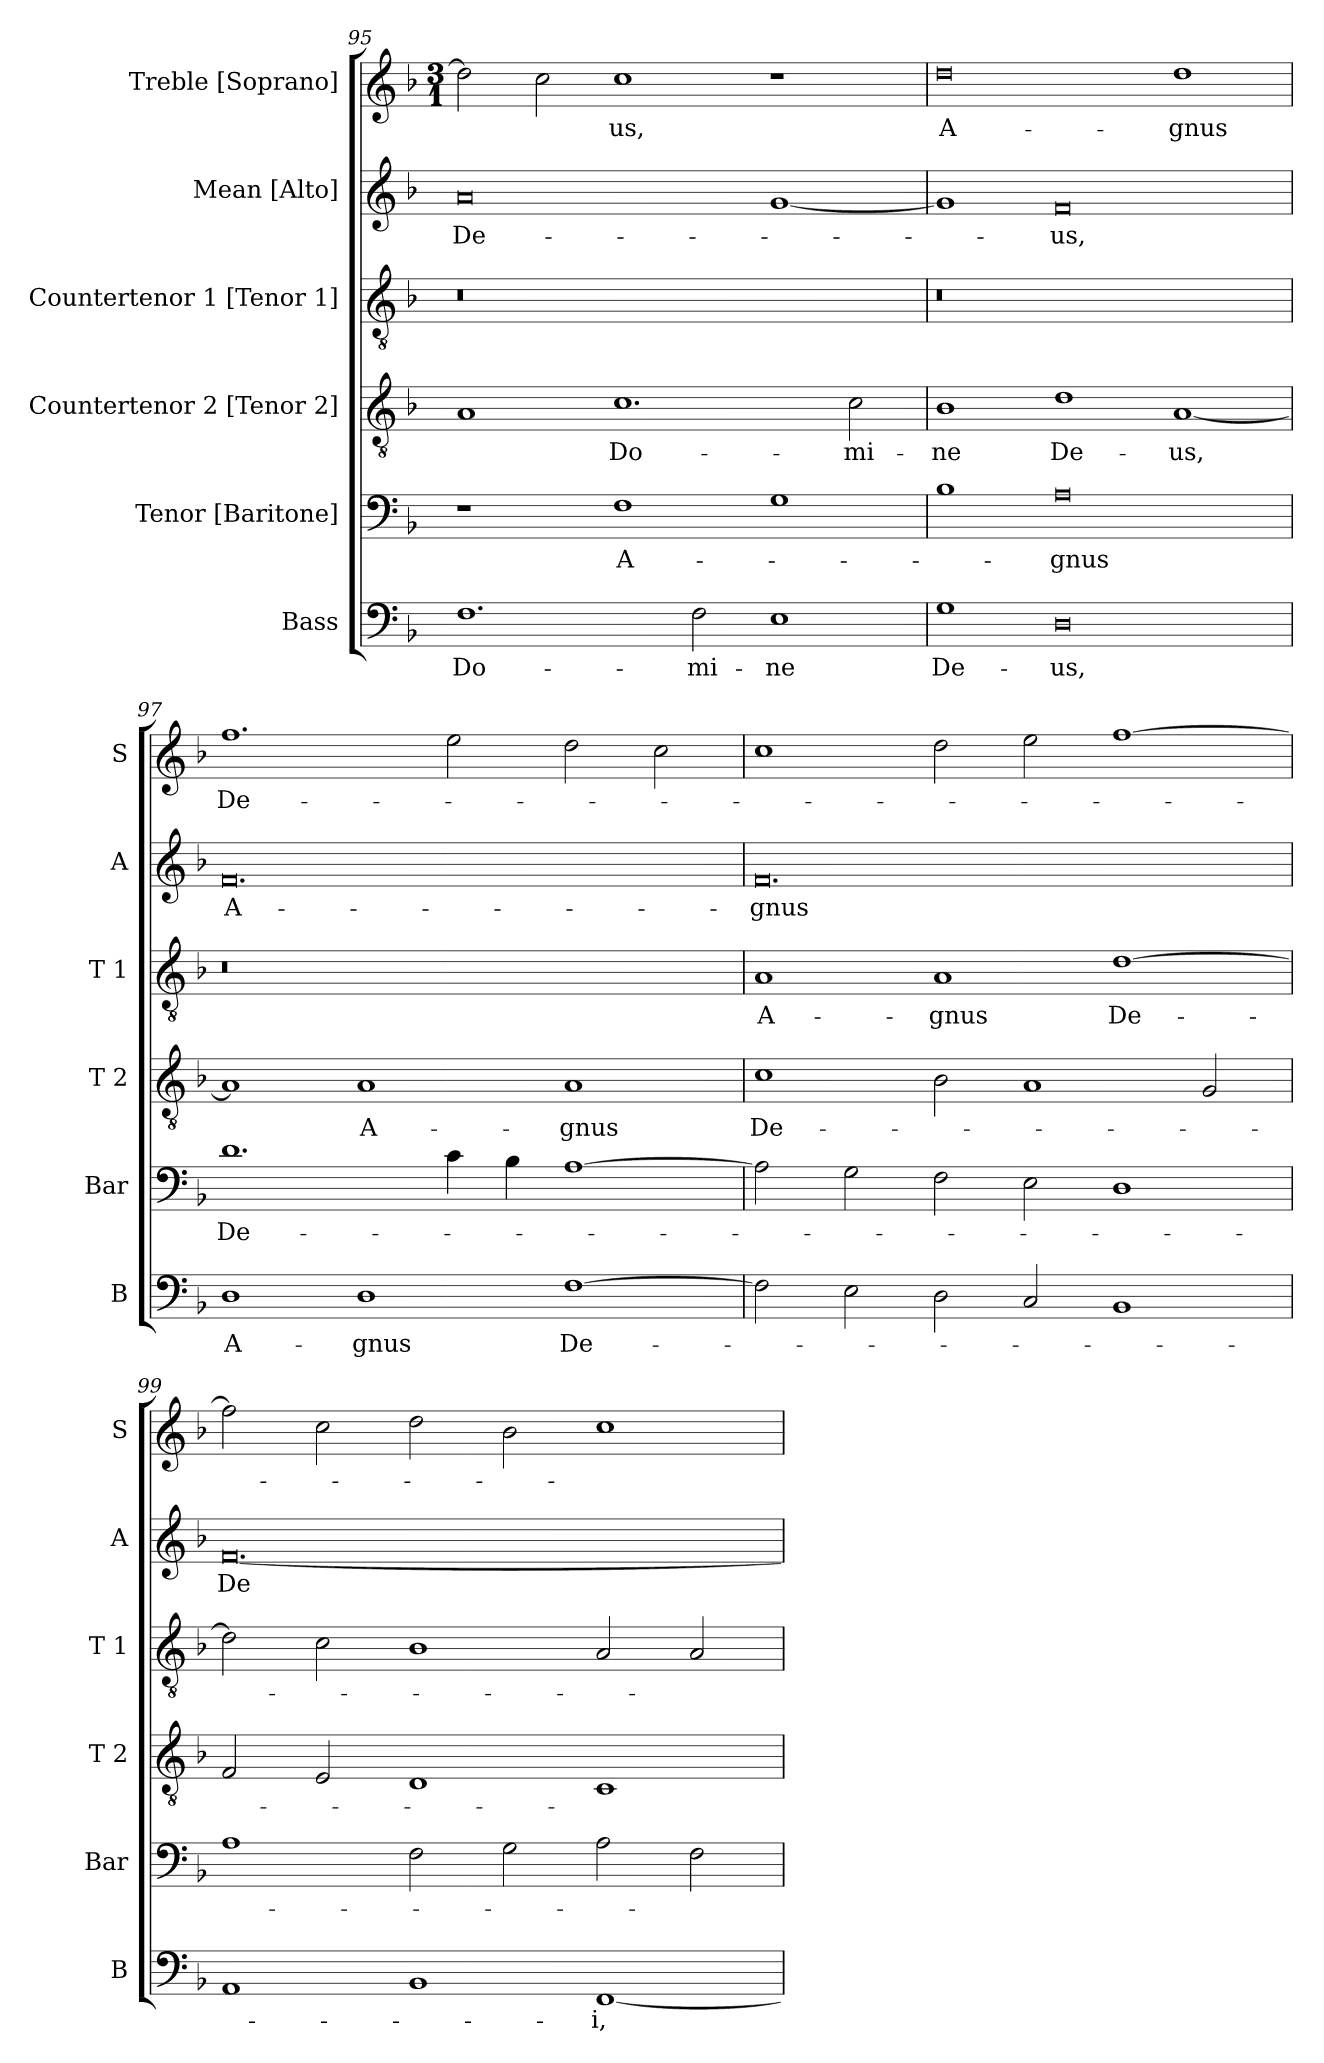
**kern	**text	**kern	**text	**kern	**text	**kern	**text	**kern	**text	**kern	**text
*part6	*part6	*part5	*part5	*part4	*part4	*part3	*part3	*part2	*part2	*part1	*part1
*staff6	*staff6	*staff5	*staff5	*staff4	*staff4	*staff3	*staff3	*staff2	*staff2	*staff1	*staff1
*I"Bass	*	*I"Tenor [Baritone]	*	*I"Countertenor 2 [Tenor 2]	*	*I"Countertenor 1 [Tenor 1]	*	*I"Mean [Alto]	*	*I"Treble [Soprano]	*
*I'B	*	*I'Bar	*	*I'T 2	*	*I'T 1	*	*I'A	*	*I'S	*
!!LO:LB:g=z
*clefF4	*	*clefF4	*	*clefGv2	*	*clefGv2	*	*clefG2	*	*clefG2	*
*k[b-]	*	*k[b-]	*	*k[b-]	*	*k[b-]	*	*k[b-]	*	*k[b-]	*
*d:	*	*d:	*	*d:	*	*d:	*	*d:	*	*d:	*
*	*	*	*	*	*	*	*	*	*	*M3/1	*
=95	=95	=95	=95	=95	=95	=95	=95	=95	=95	=95	=95
!	!LO:LY:b	!	!	!	!	!	!	!	!LO:LY:b	!	!
1.F	Do-	1r	.	1A	.	0.r	.	0a	De-	2dd\]	.
.	.	.	.	.	.	.	.	.	.	2cc\	.
!	!	!	!LO:LY:b	!	!LO:LY:b	!	!	!	!	!	!LO:LY:b
.	.	1F	A-	1.c	Do-	.	.	.	.	1cc	-us,
!	!LO:LY:b	!	!	!	!	!	!	!	!	!	!
2F\	-mi-	.	.	.	.	.	.	.	.	.	.
!	!LO:LY:b	!	!	!	!	!	!	!	!	!	!
1E	-ne	1G	.	.	.	.	.	[1g	.	1r	.
!	!	!	!	!	!LO:LY:b	!	!	!	!	!	!
.	.	.	.	2c\	-mi-	.	.	.	.	.	.
!!LO:PB:g=z
=96	=96	=96	=96	=96	=96	=96	=96	=96	=96	=96	=96
!	!LO:LY:b	!	!	!	!LO:LY:b	!	!	!	!	!	!LO:LY:b
1G	De-	1B-	.	1B-	-ne	0.r	.	1g]	.	0dd	A-
!	!LO:LY:b	!	!LO:LY:b	!	!LO:LY:b	!	!	!	!LO:LY:b	!	!
0D	-us,	0A	-gnus	1d	De-	.	.	0f	-us,	.	.
!	!	!	!	!	!LO:LY:b	!	!	!	!	!	!LO:LY:b
.	.	.	.	[1A	-us,	.	.	.	.	1dd	-gnus
=97	=97	=97	=97	=97	=97	=97	=97	=97	=97	=97	=97
!	!LO:LY:b	!	!LO:LY:b	!	!	!	!	!	!LO:LY:b	!	!LO:LY:b
1D	A-	1.d	De-	1A]	.	0.r	.	0.f	A-	1.ff	De-
!	!LO:LY:b	!	!	!	!LO:LY:b	!	!	!	!	!	!
1D	-gnus	.	.	1A	A-	.	.	.	.	.	.
.	.	4c\	.	.	.	.	.	.	.	2ee\	.
.	.	4B-\	.	.	.	.	.	.	.	.	.
!	!LO:LY:b	!	!	!	!LO:LY:b	!	!	!	!	!	!
[1F	De-	[1A	.	1A	-gnus	.	.	.	.	2dd\	.
.	.	.	.	.	.	.	.	.	.	2cc\	.
=98	=98	=98	=98	=98	=98	=98	=98	=98	=98	=98	=98
!	!	!	!	!	!LO:LY:b	!	!LO:LY:b	!	!LO:LY:b	!	!
2F\]	.	2A\]	.	1c	De-	1A	A-	0.f	-gnus	1cc	.
2E\	.	2G\	.	.	.	.	.	.	.	.	.
!	!	!	!	!	!	!	!LO:LY:b	!	!	!	!
2D\	.	2F\	.	2B-\	.	1A	-gnus	.	.	2dd\	.
2C/	.	2E\	.	1A	.	.	.	.	.	2ee\	.
!	!	!	!	!	!	!	!LO:LY:b	!	!	!	!
1BB-	.	1D	.	.	.	[1d	De-	.	.	[1ff	.
.	.	.	.	2G/	.	.	.	.	.	.	.
=99	=99	=99	=99	=99	=99	=99	=99	=99	=99	=99	=99
!	!	!	!	!	!	!	!	!	!LO:LY:b	!	!
1AA	.	1A	.	2F/	.	2d\]	.	[0.f	De-	2ff\]	.
.	.	.	.	2E/	.	2c\	.	.	.	2cc\	.
1BB-	.	2F\	.	1D	.	1B-	.	.	.	2dd\	.
.	.	2G\	.	.	.	.	.	.	.	2b-\	.
!	!LO:LY:b	!	!	!	!	!	!	!	!	!	!
[1FF	-i,	2A\	.	1C	.	2A/	.	.	.	[1cc	.
.	.	2F\	.	.	.	2A/	.	.	.	.	.
=	=	=	=	=	=	=	=	=	=	=	=
*-	*-	*-	*-	*-	*-	*-	*-	*-	*-	*-	*-
